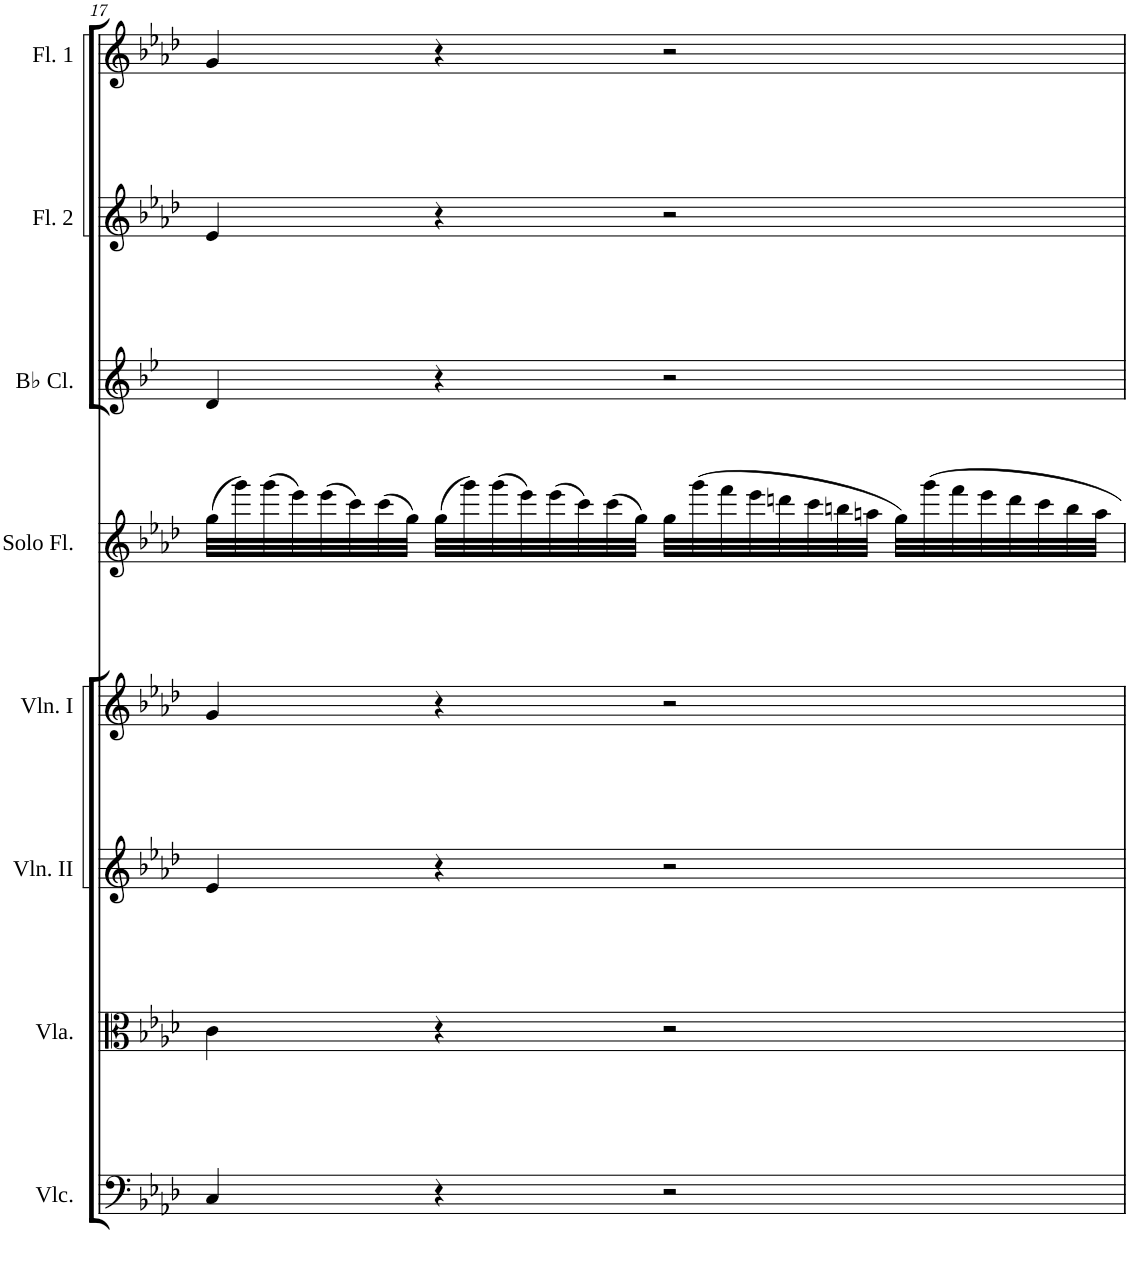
**kern	**kern	**kern	**kern	**kern	**kern	**kern	**kern
*part8	*part7	*part6	*part5	*part4	*part3	*part2	*part1
*staff8	*staff7	*staff6	*staff5	*staff4	*staff3	*staff2	*staff1
*I"Violoncello	*I"Viola	*I"Violin II	*I"Violin I	*I"Solo Flute	*I"Bb Clarinet	*I"Flute 2	*I"Flute 1
*I'Vlc.	*I'Vla.	*I'Vln. II	*I'Vln. I	*I'Solo Fl.	*I'Bb Cl.	*I'Fl. 2	*I'Fl. 1
!!LO:PB:g=z
*clefF4	*clefC3	*clefG2	*clefG2	*clefG2	*clefG2	*clefG2	*clefG2
*	*	*	*	*	*Trd1c2	*	*
*k[b-e-a-d-]	*k[b-e-a-d-]	*k[b-e-a-d-]	*k[b-e-a-d-]	*k[b-e-a-d-]	*k[b-e-]	*k[b-e-a-d-]	*k[b-e-a-d-]
*M4/4	*M4/4	*M4/4	*M4/4	*M4/4	*M4/4	*M4/4	*M4/4
*met(c)	*met(c)	*met(c)	*met(c)	*met(c)	*met(c)	*met(c)	*met(c)
=17	=17	=17	=17	=17	=17	=17	=17
4C/	4c\	4e-/	4g/	(32gg\LLL	4d/	4e-/	4g/
.	.	.	.	32ggg\)	.	.	.
.	.	.	.	(32ggg\	.	.	.
.	.	.	.	32eee-\)	.	.	.
.	.	.	.	(32eee-\	.	.	.
.	.	.	.	32ccc\)	.	.	.
.	.	.	.	(32ccc\	.	.	.
.	.	.	.	32gg\JJJ)	.	.	.
4r	4r	4r	4r	(32gg\LLL	4r	4r	4r
.	.	.	.	32ggg\)	.	.	.
.	.	.	.	(32ggg\	.	.	.
.	.	.	.	32eee-\)	.	.	.
.	.	.	.	(32eee-\	.	.	.
.	.	.	.	32ccc\)	.	.	.
.	.	.	.	(32ccc\	.	.	.
.	.	.	.	32gg\JJJ)	.	.	.
2r	2r	2r	2r	32gg\LLL	2r	2r	2r
.	.	.	.	(32ggg\	.	.	.
.	.	.	.	32fff\	.	.	.
.	.	.	.	32eee-\	.	.	.
.	.	.	.	32dddn\	.	.	.
.	.	.	.	32ccc\	.	.	.
.	.	.	.	32bbn\	.	.	.
.	.	.	.	32aan\JJJ	.	.	.
.	.	.	.	32gg\LLL)	.	.	.
.	.	.	.	32ggg\	.	.	.
.	.	.	.	32fff\	.	.	.
.	.	.	.	32eee-\	.	.	.
.	.	.	.	32ddd\	.	.	.
.	.	.	.	32ccc\	.	.	.
.	.	.	.	32bb\	.	.	.
.	.	.	.	32aa\JJJ	.	.	.
=	=	=	=	=	=	=	=
*-	*-	*-	*-	*-	*-	*-	*-
